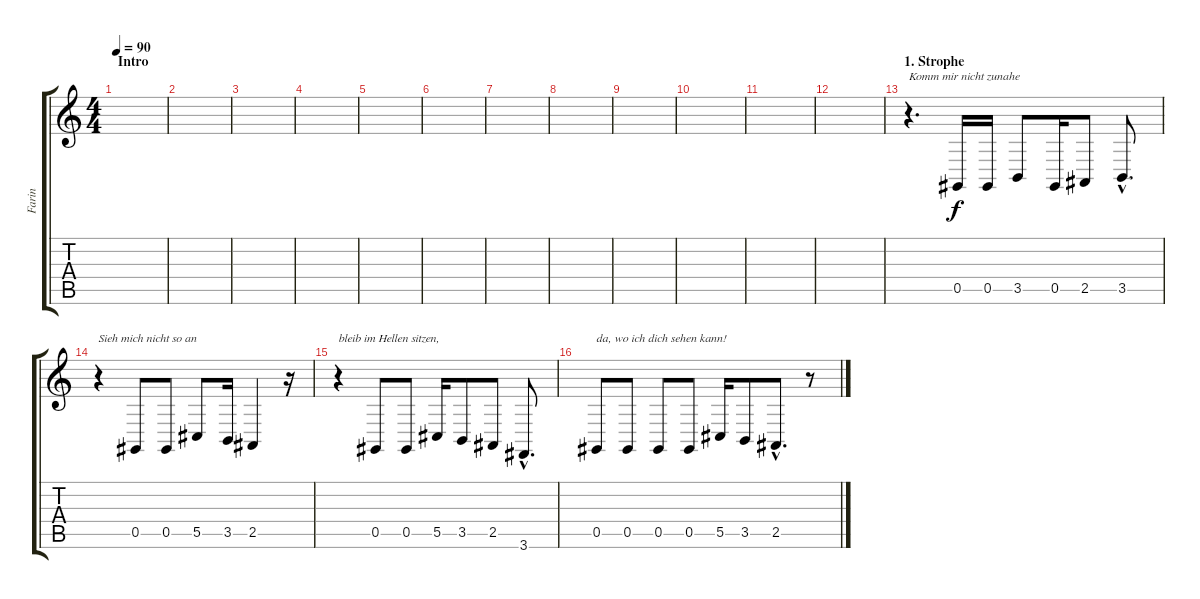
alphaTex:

\track ("Farin" "Farin") {instrument brightacousticpiano}
\staff {score tabs}
\tuning (Eb4 Bb3 Gb3 Db3 Ab2 Eb2) {hide}
\ts (4 4)
\section ("" "Intro")
\tempo 90
\clef g2
\ks c
|
|
|
|
|
|
|
|
|
|
|
|
\section ("" "1. Strophe")
r.4{d txt "Komm mir nicht zunahe"} 0.5.16 0.5.16 3.5.8 0.5.16 2.5.8 3.5{hac}.8{d} |
r.4{txt "Sieh mich nicht so an"} 0.5.8 0.5.8 5.5.8 3.5.16 2.5.4 r.16 |
r.4{txt "bleib im Hellen sitzen,"} 0.5.8 0.5.8 5.5.16 3.5.8 2.5.8 3.6{hac}.8{d} |
0.5.8{txt "da, wo ich dich sehen kann!"} 0.5.8 0.5.8 0.5.8 5.5.16 3.5.8 2.5{hac}.8{d} r.8
